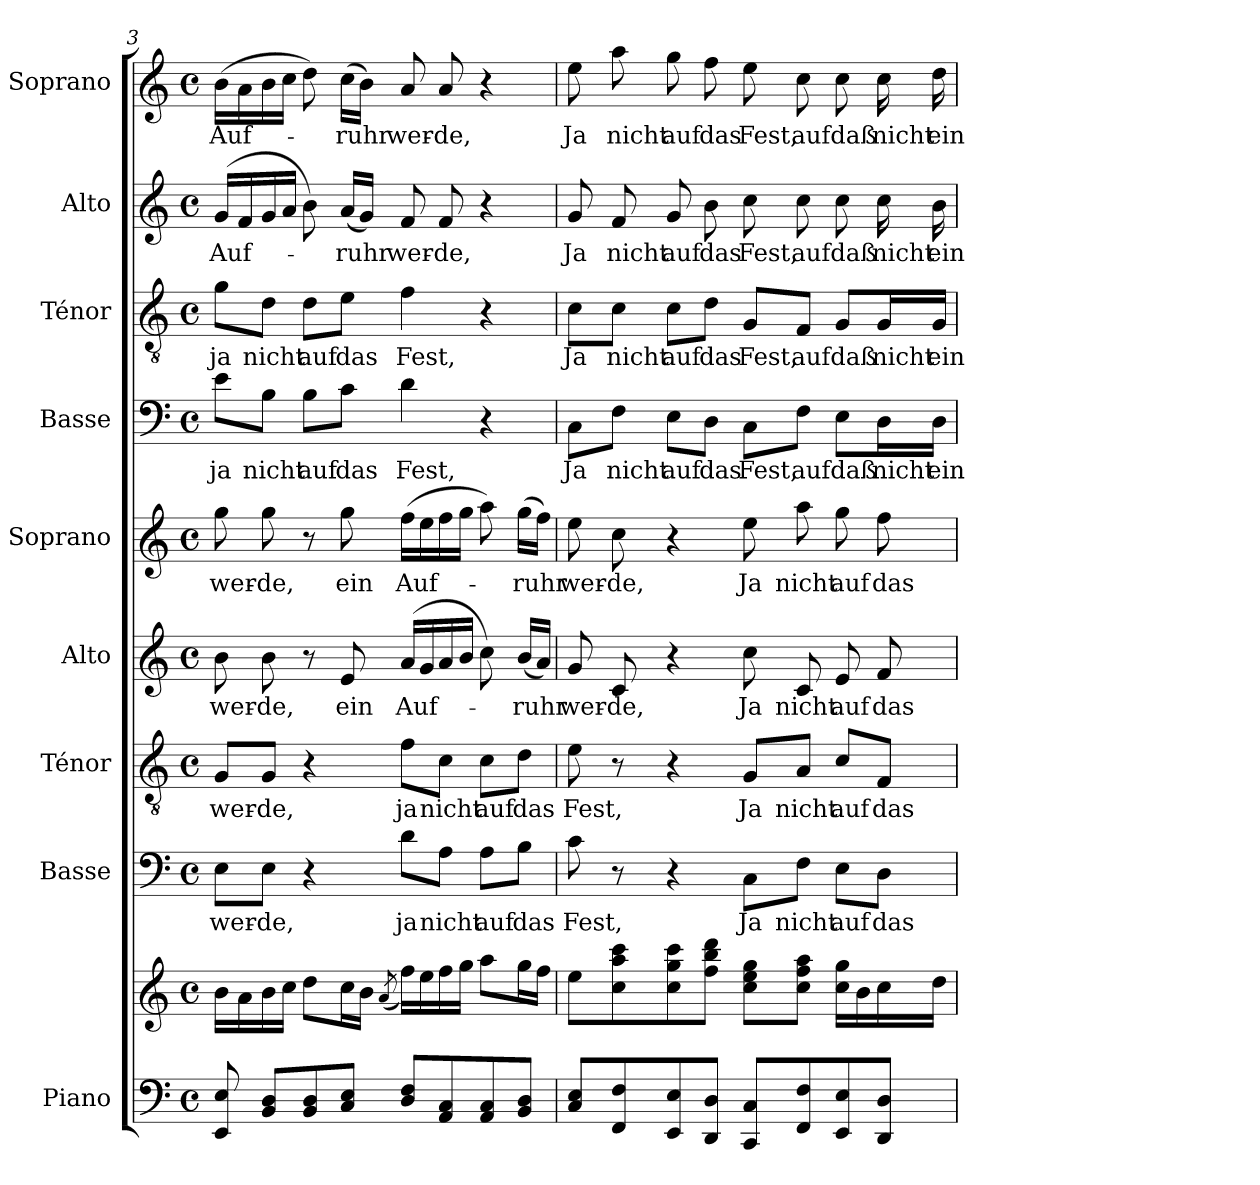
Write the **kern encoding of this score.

**kern	**kern	**kern	**text	**kern	**text	**kern	**text	**kern	**text	**kern	**text	**kern	**text	**kern	**text	**kern	**text
*part9	*part9	*part8	*part8	*part7	*part7	*part6	*part6	*part5	*part5	*part4	*part4	*part3	*part3	*part2	*part2	*part1	*part1
*staff10	*staff9	*staff8	*staff8	*staff7	*staff7	*staff6	*staff6	*staff5	*staff5	*staff4	*staff4	*staff3	*staff3	*staff2	*staff2	*staff1	*staff1
*I"Piano	*	*I"Basse	*	*I"Ténor	*	*I"Alto	*	*I"Soprano	*	*I"Basse	*	*I"Ténor	*	*I"Alto	*	*I"Soprano	*
*I'Pia.	*	*I'B.	*	*I'T.	*	*I'A.	*	*I'S.	*	*I'B.	*	*I'T.	*	*I'A.	*	*I'S.	*
*clefF4	*clefG2	*clefF4	*	*clefGv2	*	*clefG2	*	*clefG2	*	*clefF4	*	*clefGv2	*	*clefG2	*	*clefG2	*
*k[]	*k[]	*k[]	*	*k[]	*	*k[]	*	*k[]	*	*k[]	*	*k[]	*	*k[]	*	*k[]	*
*M4/4	*M4/4	*M4/4	*	*M4/4	*	*M4/4	*	*M4/4	*	*M4/4	*	*M4/4	*	*M4/4	*	*M4/4	*
*met(c)	*met(c)	*met(c)	*	*met(c)	*	*met(c)	*	*met(c)	*	*met(c)	*	*met(c)	*	*met(c)	*	*met(c)	*
=3	=3	=3	=3	=3	=3	=3	=3	=3	=3	=3	=3	=3	=3	=3	=3	=3	=3
8EE/ 8E/	16b\LL	8E!\L	wer-	8G!/L	wer-	8b!\	wer-	8gg!\	wer-	8e!\L	ja	8g!\L	ja	(16g!/LL	Auf-	(16b!\LL	Auf-
.	16a\	.	.	.	.	.	.	.	.	.	.	.	.	16f!/	.	16a!\	.
8BB/ 8D/L	16b\	8E!\J	-de,	8G!/J	-de,	8b!\	-de,	8gg!\	-de,	8B!\J	nicht	8d!\J	nicht	16g!/	.	16b!\	.
.	16cc\JJ	.	.	.	.	.	.	.	.	.	.	.	.	16a!/JJ	.	16cc!\JJ	.
8BB/ 8D/	8dd\L	4r	.	4r	.	8r	.	8r	.	8B!\L	auf	8d!\L	auf	8b!\)	.	8dd!\)	.
8C/ 8E/J	16cc\L	.	.	.	.	8e!/	ein	8gg!\	ein	8c!\J	das	8e!\J	das	(16a!/LL	-ruhr	(16cc!\LL	-ruhr
.	16b\JJ	.	.	.	.	.	.	.	.	.	.	.	.	16g!/JJ)	.	16b!\JJ)	.
.	(>8qa/	.	.	.	.	.	.	.	.	.	.	.	.	.	.	.	.
8D/ 8F/L	16ff\LL)	8d!\L	ja	8f!\L	ja	(16a!/LL	Auf-	(16ff!\LL	Auf-	4d!\	Fest,	4f!\	Fest,	8f!/	wer-	8a!/	wer-
.	16ee\	.	.	.	.	16g!/	.	16ee!\	.	.	.	.	.	.	.	.	.
8AA/ 8C/	16ff\	8A!\J	nicht	8c!\J	nicht	16a!/	.	16ff!\	.	.	.	.	.	8f!/	-de,	8a!/	-de,
.	16gg\JJ	.	.	.	.	16b!/JJ	.	16gg!\JJ	.	.	.	.	.	.	.	.	.
8AA/ 8C/	8aa\L	8A!\L	auf	8c!\L	auf	8cc!\)	.	8aa!\)	.	4r	.	4r	.	4r	.	4r	.
8BB/ 8D/J	16gg\L	8B!\J	das	8d!\J	das	(16b!/LL	-ruhr	(16gg!\LL	-ruhr	.	.	.	.	.	.	.	.
.	16ff\JJ	.	.	.	.	16a!/JJ)	.	16ff!\JJ)	.	.	.	.	.	.	.	.	.
!!LO:LB:g=z
=4	=4	=4	=4	=4	=4	=4	=4	=4	=4	=4	=4	=4	=4	=4	=4	=4	=4
8C/ 8E/L	8ee\L	8c!\	Fest,	8e!\	Fest,	8g!/	wer-	8ee!\	wer-	8C!\L	Ja	8c!\L	Ja	8g!/	Ja	8ee!\	Ja
8FF/ 8F/	8cc\ 8aa\ 8ccc\	8r	.	8r	.	8c!/	-de,	8cc!\	-de,	8F!\J	nicht	8c!\J	nicht	8f!/	nicht	8aa!\	nicht
8EE/ 8E/	8cc\ 8gg\ 8ccc\	4r	.	4r	.	4r	.	4r	.	8E!\L	auf	8c!\L	auf	8g!/	auf	8gg!\	auf
8DD/ 8D/J	8ff\ 8bb\ 8ddd\J	.	.	.	.	.	.	.	.	8D!\J	das	8d!\J	das	8b!\	das	8ff!\	das
8CC/ 8C/L	8cc\ 8ee\ 8gg\L	8C!\L	Ja	8G!/L	Ja	8cc!\	Ja	8ee!\	Ja	8C!\L	Fest,	8G!/L	Fest,	8cc!\	Fest,	8ee!\	Fest,
8FF/ 8F/	8cc\ 8ff\ 8aa\J	8F!\J	nicht	8A!/J	nicht	8c!/	nicht	8aa!\	nicht	8F!\J	auf	8F!/J	auf	8cc!\	auf	8cc!\	auf
8EE/ 8E/	16cc\ 16gg\LL	8E!\L	auf	8c!/L	auf	8e!/	auf	8gg!\	auf	8E!\L	daß	8G!/L	daß	8cc!\	daß	8cc!\	daß
.	16b\	.	.	.	.	.	.	.	.	.	.	.	.	.	.	.	.
8DD/ 8D/J	16cc\	8D!\J	das	8F!/J	das	8f!/	das	8ff!\	das	16D!\L	nicht	16G!/L	nicht	16cc!\	nicht	16cc!\	nicht
.	16dd\JJ	.	.	.	.	.	.	.	.	16D!\JJ	ein	16G!/JJ	ein	16b!\	ein	16dd!\	ein
=	=	=	=	=	=	=	=	=	=	=	=	=	=	=	=	=	=
*-	*-	*-	*-	*-	*-	*-	*-	*-	*-	*-	*-	*-	*-	*-	*-	*-	*-
